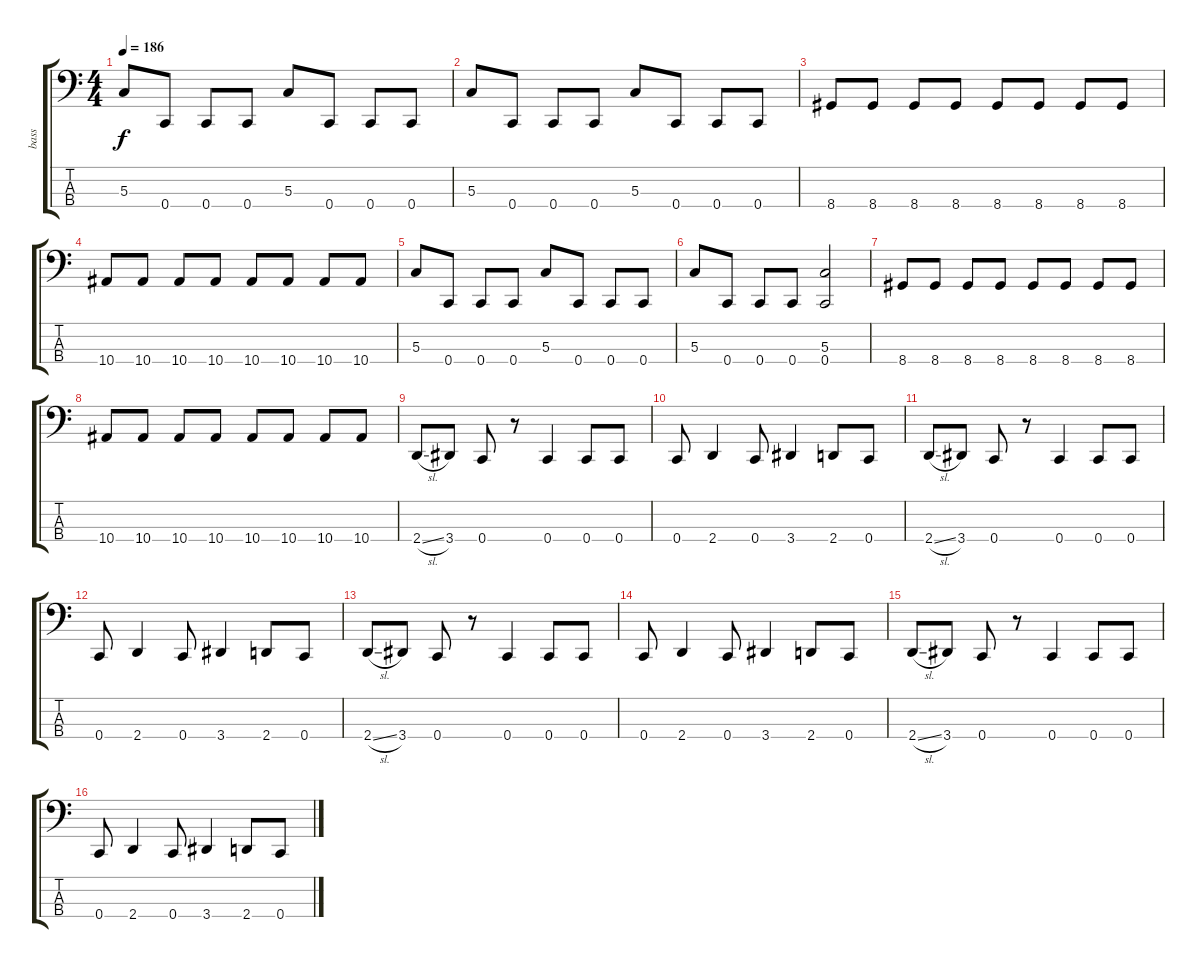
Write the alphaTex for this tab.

\track ("bass" "bass") {instrument electricbasspick}
\staff {score tabs}
\tuning (F2 C2 G1 C1) {hide}
\ts (4 4)
\tempo 186
\clef f4
\ks c
5.3.8{dy f} 0.4.8 0.4.8 0.4.8 5.3.8 0.4.8 0.4.8 0.4.8 |
5.3.8 0.4.8 0.4.8 0.4.8 5.3.8 0.4.8 0.4.8 0.4.8 |
8.4.8 8.4.8 8.4.8 8.4.8 8.4.8 8.4.8 8.4.8 8.4.8 |
10.4.8 10.4.8 10.4.8 10.4.8 10.4.8 10.4.8 10.4.8 10.4.8 |
5.3.8 0.4.8 0.4.8 0.4.8 5.3.8 0.4.8 0.4.8 0.4.8 |
5.3.8 0.4.8 0.4.8 0.4.8 (5.3 0.4).2 |
8.4.8 8.4.8 8.4.8 8.4.8 8.4.8 8.4.8 8.4.8 8.4.8 |
10.4.8 10.4.8 10.4.8 10.4.8 10.4.8 10.4.8 10.4.8 10.4.8 |
2.4{sl}.8 3.4.8 0.4.8 r.8 0.4.4 0.4.8 0.4.8 |
0.4.8 2.4.4 0.4.8 3.4.4 2.4.8 0.4.8 |
2.4{sl}.8 3.4.8 0.4.8 r.8 0.4.4 0.4.8 0.4.8 |
0.4.8 2.4.4 0.4.8 3.4.4 2.4.8 0.4.8 |
2.4{sl}.8 3.4.8 0.4.8 r.8 0.4.4 0.4.8 0.4.8 |
0.4.8 2.4.4 0.4.8 3.4.4 2.4.8 0.4.8 |
2.4{sl}.8 3.4.8 0.4.8 r.8 0.4.4 0.4.8 0.4.8 |
0.4.8 2.4.4 0.4.8 3.4.4 2.4.8 0.4.8
